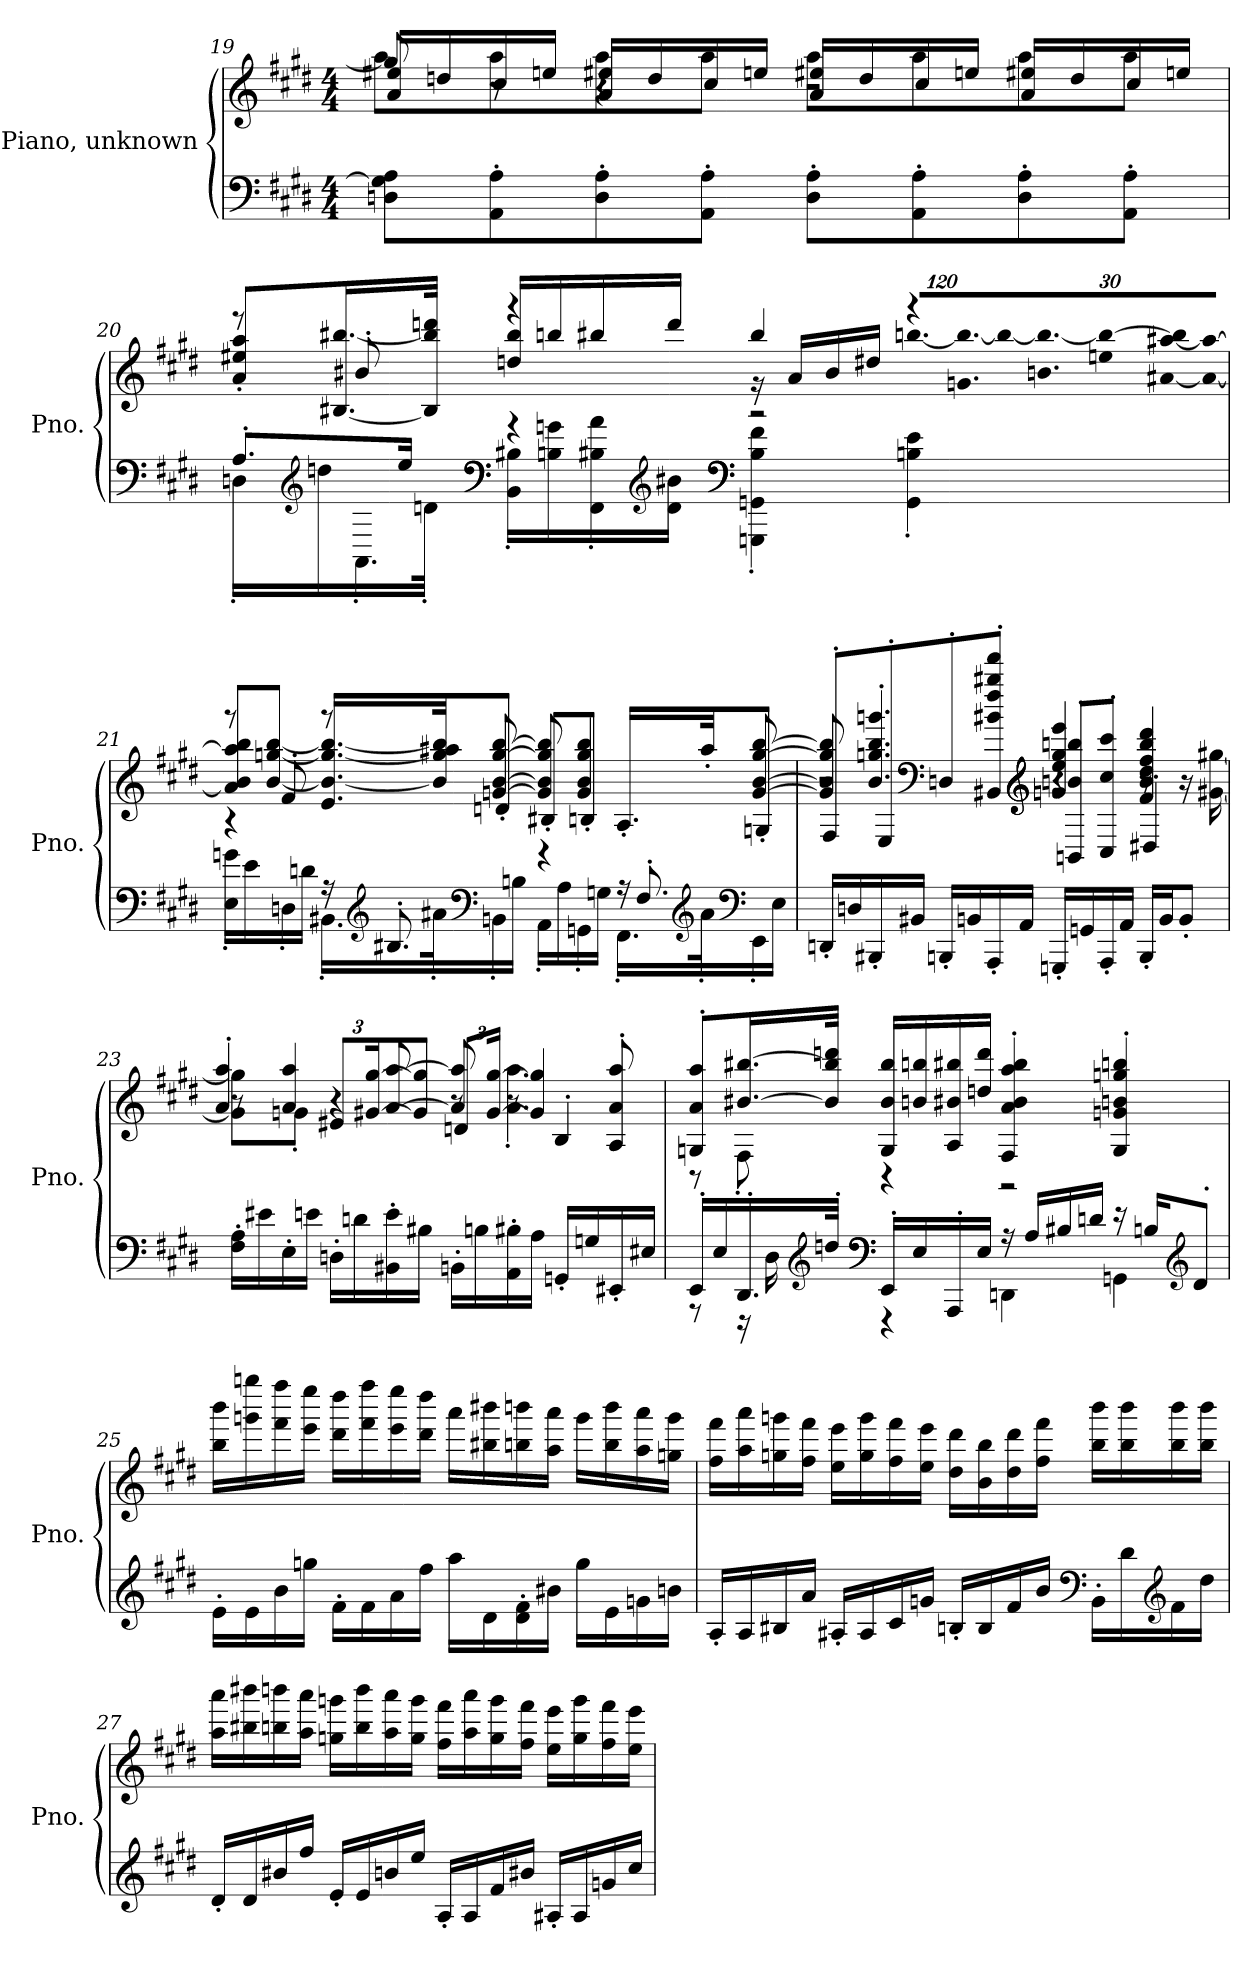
**kern	**kern
*part1	*part1
*staff2	*staff1
*I"Piano, unknown	*
*I'Pno.	*
!!LO:LB:g=z
*clefF4	*clefG2
*k[f#c#g#d#]	*k[f#c#g#d#]
*M4/4	*M4/4
=19	=19
*	*^
*	*	*^
8Dn\ 8G#\] 8A\L	8gg#/]	8aa\L	16a/ 16ee#X/LL
.	.	.	16ddn/
8AA\' 8A\'	8r	8aa\	16cc#/
.	.	.	16een/JJ
8D\' 8A\'	4r	8aa\	16a/ 16ee#X/LL
.	.	.	16dd/
8AA\' 8A\'J	.	8aa\J	16cc#/
.	.	.	16een/JJ
8D\' 8A\'L	2r	8aa\L	16a/ 16ee#X/LL
.	.	.	16dd/
8AA\' 8A\'	.	8aa\	16cc#/
.	.	.	16een/JJ
8D\' 8A\'	.	8aa\	16a/ 16ee#X/LL
.	.	.	16dd/
8AA\' 8A\'J	.	8aa\J	16cc#/
.	.	.	16een/JJ
*	*	*v	*v
!!LO:LB:g=z
=20	=20	=20
*^	*	*
8.A'/L	16Dn'\LL	8r	8a/' 8ee#X/' 8aa/'L
*clefG2	*	*	*
.	16ddn\	.	.
.	16.AA'\	8b#X'/	[16.B#X/ [16.bb#X/L
16ee/Jk	.	.	.
.	32dn'\JJk	.	32B#/] 32bb#/] 32dddn/JJk
*clefF4	*	*	*
4r	16BB\' 16B#X\'LL	4r	16ddn/ 16bb#/LL
.	16Bn\ 16gn\	.	16bbn/
.	16FF#\' 16B#X\' 16a\'	.	16bb#X/
*clefG2	*	*	*
.	16d\ 16b#X\JJ	.	16ddd/JJ
*clefF4	*	*	*
2r	4GGGn\' 4GGn\' 4B#\' 4f#\'	4bb#/	16r
.	.	.	16a/LL
.	.	.	16b#/
.	.	.	16dd#X/JJ
*	*	*	*Xbrackettup
!	!	!	!LO:N:vis=32.
.	4GG\' 4Bn\' 4e\'	4r	[1920%103bbn/LLL
!	!	!	!LO:N:vis=32.
.	.	.	1920%103gn/ 1920%103bb/_
!	!	!	!LO:N:vis=64
.	.	.	960%17bb/K_
!	!	!	!LO:N:vis=32.
.	.	.	1920%103bn/ 1920%103bb/_
!	!	!	!LO:N:vis=32
.	.	.	640%23een/ 640%23bb/_
!	!	!	!LO:N:vis=64
.	.	.	[960%17a#X/ [960%17aa#X/ 960%17bb/]L
!	!	!	!LO:N:vis=64
.	.	.	960%17a#/_ 960%17aa#/_JJJJ
!!LO:PB:g=z	!!
=21	=21	=21	=21
4r	16E\' 16gn\'LL	8r	8a#/] 8b/ 8aa#/] 8bb/L
.	16e\	.	.
.	16Dn'\	8f#'/	[8b/ [8ggn/ [8bb/J
.	16dn\JJ	.	.
16r	16.BB#X'\LL	8r	16.e/ 16.b/_ 16.gg/_ 16.bb/_LL
*clefG2	*	*	*
8.B#X'/	.	.	.
.	32a#X'\K	.	32b/] 32gg/] 32aa#X/ 32bb/]JK
*clefF4	*	*	*
.	16BBn'\	[8gn/ [8b/ [8gg/ [8bb/	8dn'/J
.	16Bn\JJ	.	.
4r	16AA'\LL	8g/] 8b/] 8gg/] 8bb/]	8B#X'/L
.	16A\	.	.
.	16GGn'\	4g/ 4b/ 4gg/ 4bb/	8Bn'/J
.	16Gn\JJ	.	.
16r	16.FF#'\LL	.	16.A'/LL
8.F#'/	.	.	.
*clefG2	*	*	*
.	32a#'\K	.	32aa#'/JK
*clefF4	*	*	*
.	16EE'\	[8g/ [8b/ [8gg/ [8bb/	8Gn'/J
.	16E\JJ	.	.
*v	*v	*	*
!!LO:LB:g=z
=22	=22	=22
*	*	*^
16DDn'/LL	8g/] 8b/] 8gg/] 8bb/]	2r	8F#'/L
16Dn/	.	.	.
16BBB#X'/	4.b/' 4.ggn/' 4.bb/' 4.gggn/'	.	8E'/
16BB#X/JJ	.	.	.
*	*clefF4	*	*
16BBBn'/LL	.	.	8Dn'/
16BBn/	.	.	.
16AAA'/	.	.	8BB#X/' 8b#X/' 8ff#/' 8bb#X/' 8fff#/'J
16AA/JJ	.	.	.
*	*clefG2	*	*
16GGGn'/LL	4gn/ 4ee/ 4gg/ 4eee/	4r	8BBn/' 8bn/' 8bbn/'L
16GGn/	.	.	.
16AAA'/	.	.	8C#/' 8cc#/' 8ccc#/'J
16AA/JJ	.	.	.
16BBB'/LL	4f#/ 4b/ 4dd#/ 4ff#/ 4bb/ 4ddd#/	8r	4D#X'/
16BB/J	.	.	.
8BB'/J	.	16r	.
.	.	[16g#X\ [16gg#X\	.
!!LO:LB:g=z	!!	!!
=23	=23	=23	=23
16F#\' 16A\'LL	8r	8g#\] 8gg#\]L	4a/' 4aa/'
16e#X\	.	.	.
16E'\	4a/ 4aa/	8gn'\J	.
16en\JJ	.	.	.
16Dn'\LL	.	4r	12e#X/L
16dn\	.	.	.
.	.	.	[24g#X/ [24gg#/K
16BB#X\' 16e\'	[8a/ [8aa/	.	8g#/] 8gg#/]J
16B#X\JJ	.	.	.
16BBn'\LL	8a/] 8aa/]	8r	12dn/L
16Bn\	.	.	.
.	.	.	[24g#/ [24gg#/Jk
16AA\' 16B#X\'	8r	4.a\' 4.aa\'	4g#/] 4gg#/]
16A\JJ	.	.	.
16GGn'/LL	4B'/	.	.
16Gn/	.	.	.
16EE#X'/	.	.	8A/' 8a/' 8aa/'
16E#X/JJ	.	.	.
*	*	*v	*v
!!LO:LB:g=z
=24	=24	=24
*^	*	*
16EE'/LL	8r	8Gn/' 8a/' 8aa/'L	8r
16E/	.	.	.
16.DD#'/	16r	[16.b#X/ [16.bb#X/L	8F#'\
.	16D#\	.	.
*clefG2	*	*	*
32ddn'/JJk	.	32b#/] 32bb#/] 32dddn/JJk	.
*clefF4	*	*	*
16EE'/LL	4r	16G/ 16b#/ 16bb#/LL	4r
16E/	.	16bn/ 16bbn/	.
16AAA'/	.	16A/ 16b#X/ 16bb#X/	.
16E/JJ	.	16ddn/ 16ddd/JJ	.
16r	4DDn\	4F#/' 4a/' 4b#/' 4aa/' 4bb#/'	2r
16A/LL	.	.	.
16B#X/	.	.	.
16dn/JJ	.	.	.
16r	4GGn\	4G/' 4gn/' 4bn/' 4ggn/' 4bbn/'	.
16Bn/KL	.	.	.
*clefG2	*	*	*
8d'/J	.	.	.
*v	*v	*	*
*	*v	*v
!!LO:LB:g=z
=25	=25
16e'\LL	16bb\ 16bbb\LL
16e\	16gggn\ 16ggggn\
16b\	16fff#\ 16ffff#\
16ggn\JJ	16eee\ 16eeee\JJ
16f#'\LL	16ddd#\ 16dddd#\LL
16f#\	16fff#\ 16ffff#\
16a\	16eee\ 16eeee\
16ff#\JJ	16ddd#\ 16dddd#\JJ
16aa\LL	16aaa\LL
16d#\	16bb#X\ 16bbb#X\
16d#\' 16f#\'	16bbn\ 16bbbn\
16b#X\JJ	16aa\ 16aaa\JJ
16gg\LL	16ggg\LL
16e\	16bb\ 16bbb\
16gn\	16aa\ 16aaa\
16bn\JJ	16ggn\ 16ggg\JJ
!!LO:LB:g=z
=26	=26
16A'/LL	16ff#\ 16fff#\LL
16A/	16aa\ 16aaa\
16B#X/	16ggn\ 16gggn\
16a/JJ	16ff#\ 16fff#\JJ
16A#X'/LL	16ee\ 16eee\LL
16A#/	16gg\ 16ggg\
16c#/	16ff#\ 16fff#\
16gn/JJ	16ee\ 16eee\JJ
16Bn'/LL	16dd#\ 16ddd#\LL
16B/	16b\ 16bb\
16f#/	16dd#\ 16ddd#\
16b/JJ	16ff#\ 16fff#\JJ
*clefF4	*
16BB'\LL	16bb\ 16bbb\LL
16d#\	16bb\ 16bbb\
*clefG2	*
16f#\	16bb\ 16bbb\
16dd#\JJ	16bb\ 16bbb\JJ
!!LO:PB:g=z
=27	=27
16d#'/LL	16aa\ 16aaa\LL
16d#/	16bb#X\ 16bbb#X\
16b#X/	16bbn\ 16bbbn\
16ff#/JJ	16aa\ 16aaa\JJ
16e'/LL	16ggn\ 16gggn\LL
16e/	16bb\ 16bbb\
16bn/	16aa\ 16aaa\
16ee/JJ	16gg\ 16ggg\JJ
16A'/LL	16ff#\ 16fff#\LL
16A/	16aa\ 16aaa\
16f#/	16gg\ 16ggg\
16b#X/JJ	16ff#\ 16fff#\JJ
16A#X'/LL	16ee\ 16eee\LL
16A#/	16gg\ 16ggg\
16gn/	16ff#\ 16fff#\
16cc#/JJ	16ee\ 16eee\JJ
=	=
*-	*-
